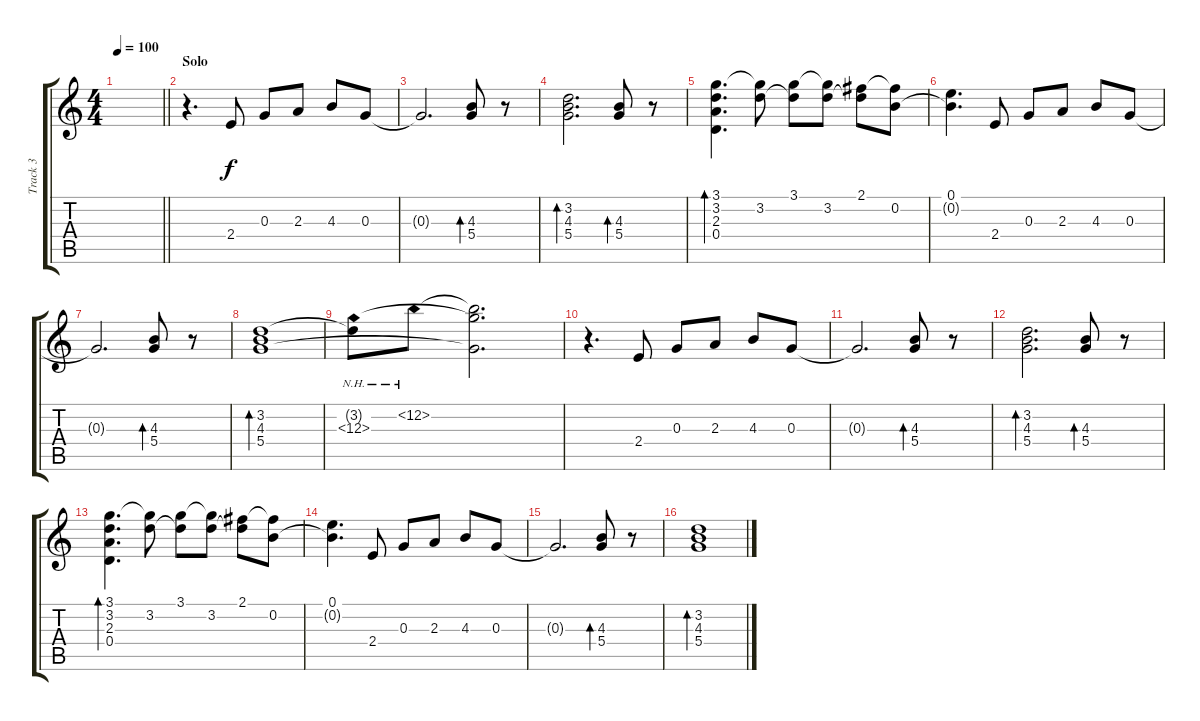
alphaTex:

\track ("Track 3" "Track 3") {instrument acousticguitarsteel}
\staff {score tabs}
\tuning (E4 B3 G3 D3 A2 E2) {hide}
\ts (4 4)
\tempo 100
\clef g2
\barLineRight lightlight
\ks c
|
\section ("" "Solo")
r.4{d} 2.4.8 0.3.8 2.3.8 4.3.8 0.3.8 |
0.3{t}.2{d} (4.3 5.4).8{bd 60} r.8 |
(3.2 4.3 5.4).2{d bd 60} (4.3 5.4).8{bd 60} r.8 |
(3.1 3.2 2.3 0.4).4{d bd 60} (3.1{t} 3.2).8 (3.1 3.2{t}).8 (3.1{t} 3.2).8 (2.1 3.2{t}).8 (2.1{t} 0.2).8 |
(0.1 0.2{t}).4{d} 2.4.8 0.3.8 2.3.8 4.3.8 0.3.8 |
0.3{t}.2{d} (4.3 5.4).8{bd 60} r.8 |
(3.2 4.3 5.4).1{bd 60} |
(3.2{t} 12.3{nh}).8 12.2{nh}.8 (12.2{t} 12.3{t} 5.4{t}).2{d} |
r.4{d} 2.4.8 0.3.8 2.3.8 4.3.8 0.3.8 |
0.3{t}.2{d} (4.3 5.4).8{bd 60} r.8 |
(3.2 4.3 5.4).2{d bd 60} (4.3 5.4).8{bd 60} r.8 |
(3.1 3.2 2.3 0.4).4{d bd 60} (3.1{t} 3.2).8 (3.1 3.2{t}).8 (3.1{t} 3.2).8 (2.1 3.2{t}).8 (2.1{t} 0.2).8 |
(0.1 0.2{t}).4{d} 2.4.8 0.3.8 2.3.8 4.3.8 0.3.8 |
0.3{t}.2{d} (4.3 5.4).8{bd 60} r.8 |
(3.2 4.3 5.4).1{bd 60}
